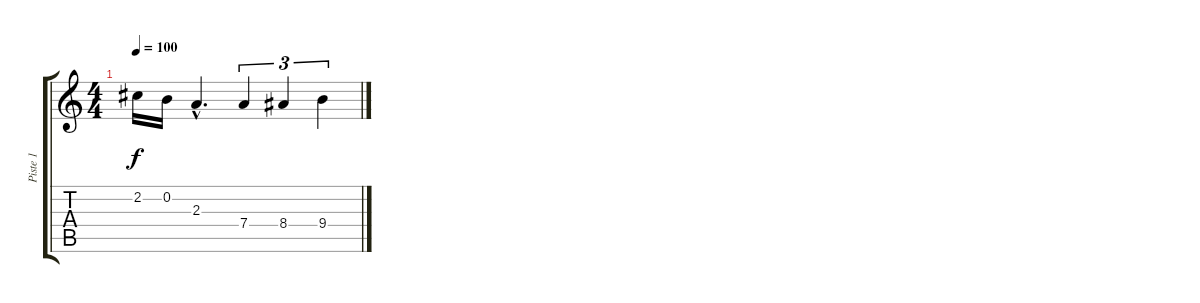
\track ("Piste 1" "Piste 1") {instrument distortionguitar}
\staff {score tabs}
\tuning (E4 B3 G3 D3 A2 E2) {hide}
\ts (4 4)
\tempo 100
\clef g2
\ks c
2.2.16{dy f} 0.2.16 2.3{hac}.4{d} 7.4.4{tu (3 2)} 8.4.4{tu (3 2)} 9.4.4{tu (3 2)}
